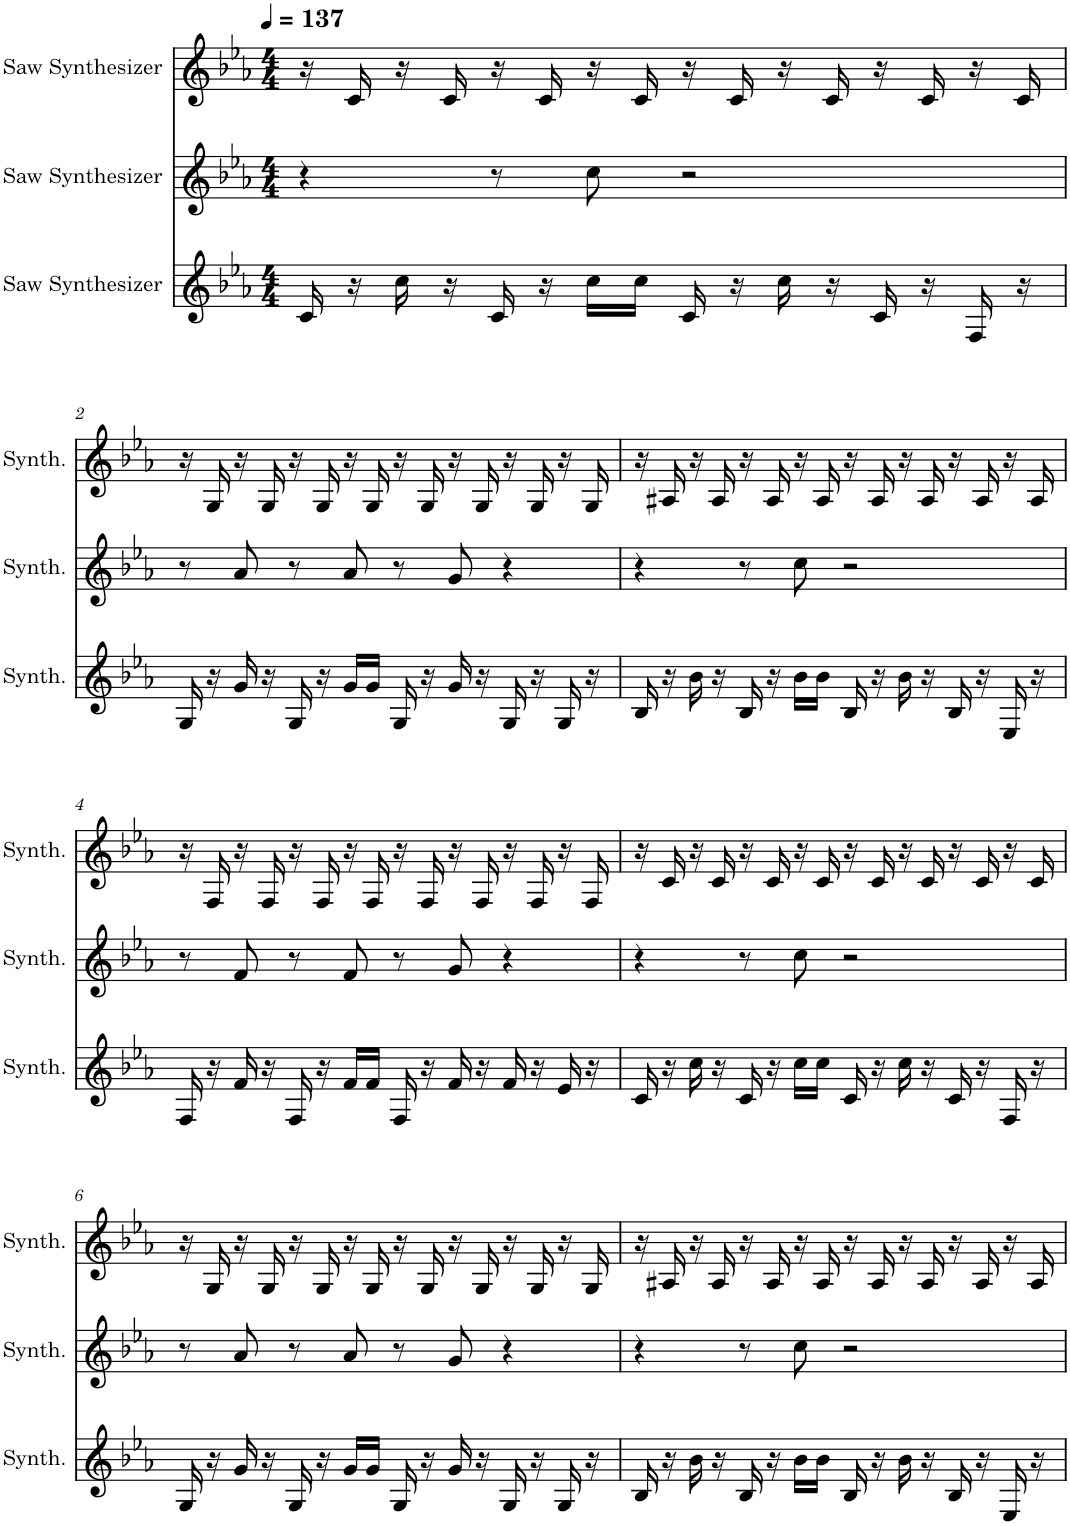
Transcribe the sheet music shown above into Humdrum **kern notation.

**kern	**kern	**kern
*part3	*part2	*part1
*staff3	*staff2	*staff1
*I"Saw Synthesizer	*I"Saw Synthesizer	*I"Saw Synthesizer
*I'Synth.	*I'Synth.	*I'Synth.
*clefG2	*clefG2	*clefG2
*k[b-e-a-]	*k[b-e-a-]	*k[b-e-a-]
*M4/4	*M4/4	*M4/4
*MM137	*MM137	*MM137
=1	=1	=1
16c/	4r	16r
16r	.	16c/
16cc\	.	16r
16r	.	16c/
16c/	8r	16r
16r	.	16c/
16cc\LL	8cc\	16r
16cc\JJ	.	16c/
16c/	2r	16r
16r	.	16c/
16cc\	.	16r
16r	.	16c/
16c/	.	16r
16r	.	16c/
16F/	.	16r
16r	.	16c/
!!LO:LB:g=z
=2	=2	=2
16G/	8r	16r
16r	.	16G/
16g/	8a-/	16r
16r	.	16G/
16G/	8r	16r
16r	.	16G/
16g/LL	8a-/	16r
16g/JJ	.	16G/
16G/	8r	16r
16r	.	16G/
16g/	8g/	16r
16r	.	16G/
16G/	4r	16r
16r	.	16G/
16G/	.	16r
16r	.	16G/
=3	=3	=3
16B-/	4r	16r
16r	.	16A#X/
16b-\	.	16r
16r	.	16A#/
16B-/	8r	16r
16r	.	16A#/
16b-\LL	8cc\	16r
16b-\JJ	.	16A#/
16B-/	2r	16r
16r	.	16A#/
16b-\	.	16r
16r	.	16A#/
16B-/	.	16r
16r	.	16A#/
16E-/	.	16r
16r	.	16A#/
!!LO:LB:g=z
=4	=4	=4
16F/	8r	16r
16r	.	16F/
16f/	8f/	16r
16r	.	16F/
16F/	8r	16r
16r	.	16F/
16f/LL	8f/	16r
16f/JJ	.	16F/
16F/	8r	16r
16r	.	16F/
16f/	8g/	16r
16r	.	16F/
16f/	4r	16r
16r	.	16F/
16e-/	.	16r
16r	.	16F/
=5	=5	=5
16c/	4r	16r
16r	.	16c/
16cc\	.	16r
16r	.	16c/
16c/	8r	16r
16r	.	16c/
16cc\LL	8cc\	16r
16cc\JJ	.	16c/
16c/	2r	16r
16r	.	16c/
16cc\	.	16r
16r	.	16c/
16c/	.	16r
16r	.	16c/
16F/	.	16r
16r	.	16c/
!!LO:LB:g=z
=6	=6	=6
16G/	8r	16r
16r	.	16G/
16g/	8a-/	16r
16r	.	16G/
16G/	8r	16r
16r	.	16G/
16g/LL	8a-/	16r
16g/JJ	.	16G/
16G/	8r	16r
16r	.	16G/
16g/	8g/	16r
16r	.	16G/
16G/	4r	16r
16r	.	16G/
16G/	.	16r
16r	.	16G/
=7	=7	=7
16B-/	4r	16r
16r	.	16A#X/
16b-\	.	16r
16r	.	16A#/
16B-/	8r	16r
16r	.	16A#/
16b-\LL	8cc\	16r
16b-\JJ	.	16A#/
16B-/	2r	16r
16r	.	16A#/
16b-\	.	16r
16r	.	16A#/
16B-/	.	16r
16r	.	16A#/
16E-/	.	16r
16r	.	16A#/
=	=	=
*-	*-	*-
